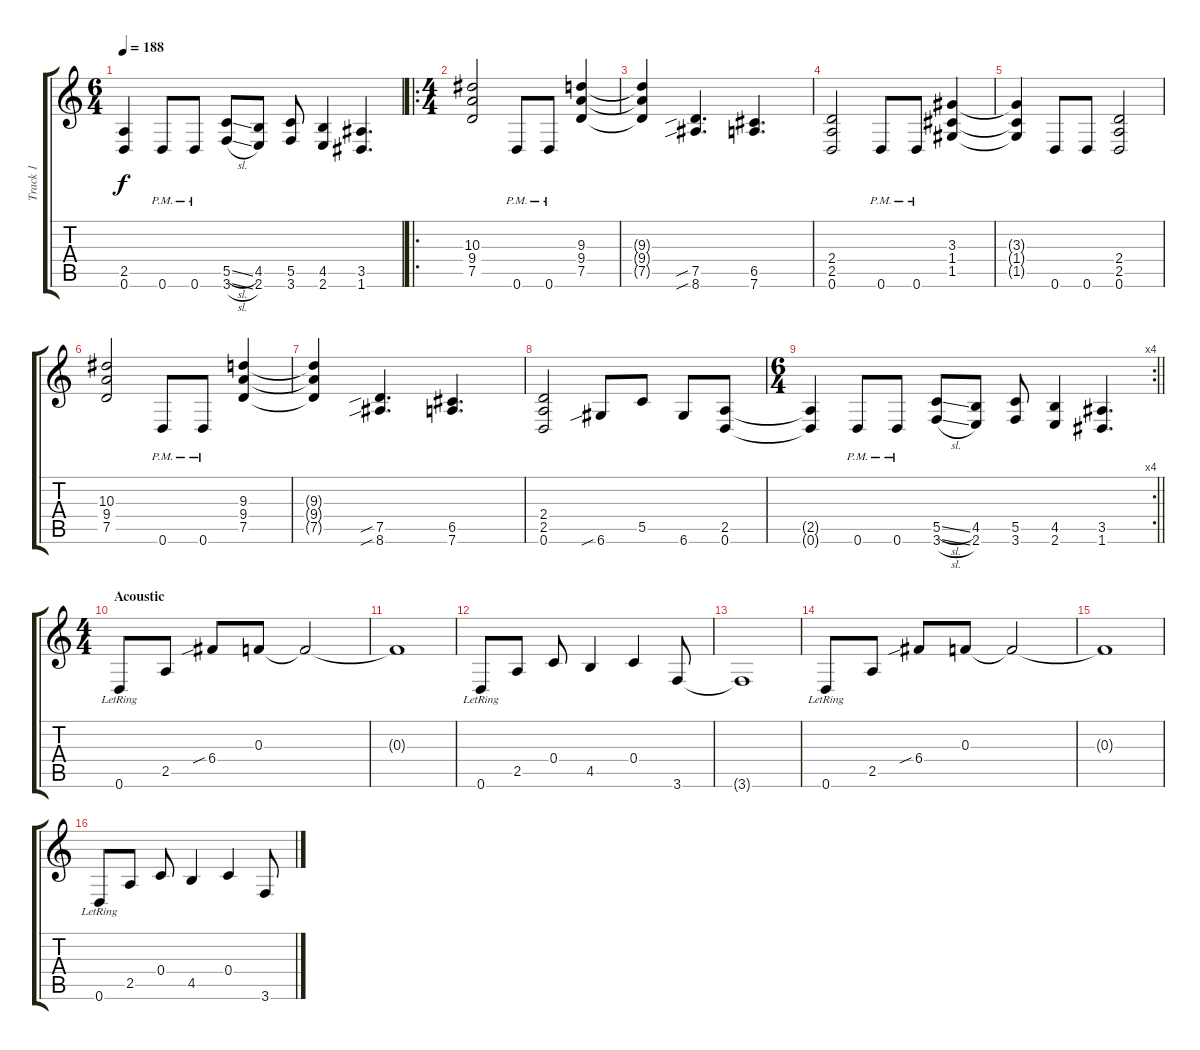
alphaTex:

\track ("Track 1" "Track 1") {instrument overdrivenguitar}
\staff {score tabs}
\tuning (D4 A3 F3 C3 G2 D2) {hide}
\ts (6 4)
\tempo 188
\clef g2
\ks c
(2.5{t} 0.6{t}).4{dy f} 0.6{pm}.8 0.6{pm}.8 (5.5{sl} 3.6{sl}).8 (4.5 2.6).8 (5.5 3.6).8 (4.5 2.6).4 (3.5 1.6).4{d} |
\ro
\ts (4 4)
(10.3 9.4 7.5).2 0.6{pm}.8 0.6{pm}.8 (9.3 9.4 7.5).4 |
(9.3{t} 9.4{t} 7.5{t}).4 (7.5{sib} 8.6{sib}).4{d} (6.5 7.6).4{d} |
(2.4 2.5 0.6).2 0.6{pm}.8 0.6{pm}.8 (3.3 1.4 1.5).4 |
(3.3{t} 1.4{t} 1.5{t}).4 0.6.8 0.6.8 (2.4 2.5 0.6).2 |
(10.3 9.4 7.5).2 0.6{pm}.8 0.6{pm}.8 (9.3 9.4 7.5).4 |
(9.3{t} 9.4{t} 7.5{t}).4 (7.5{sib} 8.6{sib}).4{d} (6.5 7.6).4{d} |
(2.4 2.5 0.6).2 6.6{sib}.8 5.5.8 6.6.8 (2.5 0.6).8 |
\rc 4
\ts (6 4)
\barLineRight lightlight
(2.5{t} 0.6{t}).4 0.6{pm}.8 0.6{pm}.8 (5.5{sl} 3.6{sl}).8 (4.5 2.6).8 (5.5 3.6).8 (4.5 2.6).4 (3.5 1.6).4{d} |
\ts (4 4)
\section ("" "Acoustic")
0.6{lr}.8 2.5.8 6.4{sib}.8 0.3.8 0.3{t}.2 |
0.3{t}.1 |
0.6{lr}.8 2.5.8 0.4.8 4.5.4 0.4.4 3.6.8 |
3.6{t}.1 |
0.6{lr}.8 2.5.8 6.4{sib}.8 0.3.8 0.3{t}.2 |
0.3{t}.1 |
0.6{lr}.8 2.5.8 0.4.8 4.5.4 0.4.4 3.6.8
